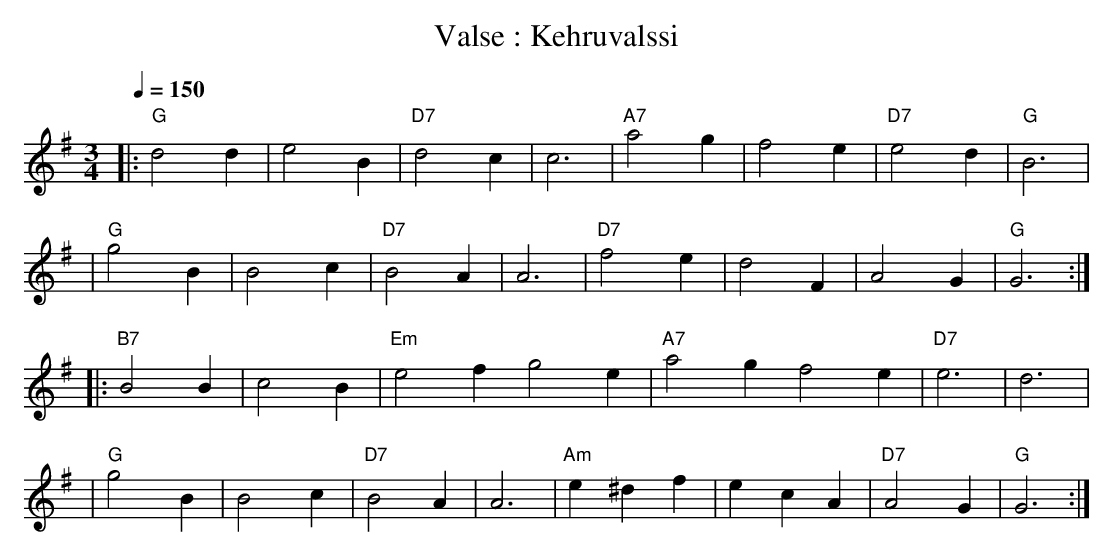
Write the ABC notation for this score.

X:1
T:Valse : Kehruvalssi
M:3/4
L:1/4
Q:1/4=150
K:G
|: "G"d2d | e2B | "D7"d2c | c3 | "A7"a2g | f2e | "D7"e2d | "G"B3 |
| "G"g2B | B2c | "D7"B2A | A3 | "D7"f2e | d2F | A2G | "G"G3 :|
|: "B7"B2B | c2B | "Em"e2f g2e | "A7"a2g f2e | "D7"e3 | d3 |
| "G"g2B | B2c | "D7"B2A | A3 | "Am"e^df | ecA | "D7"A2G | "G"G3 :|
